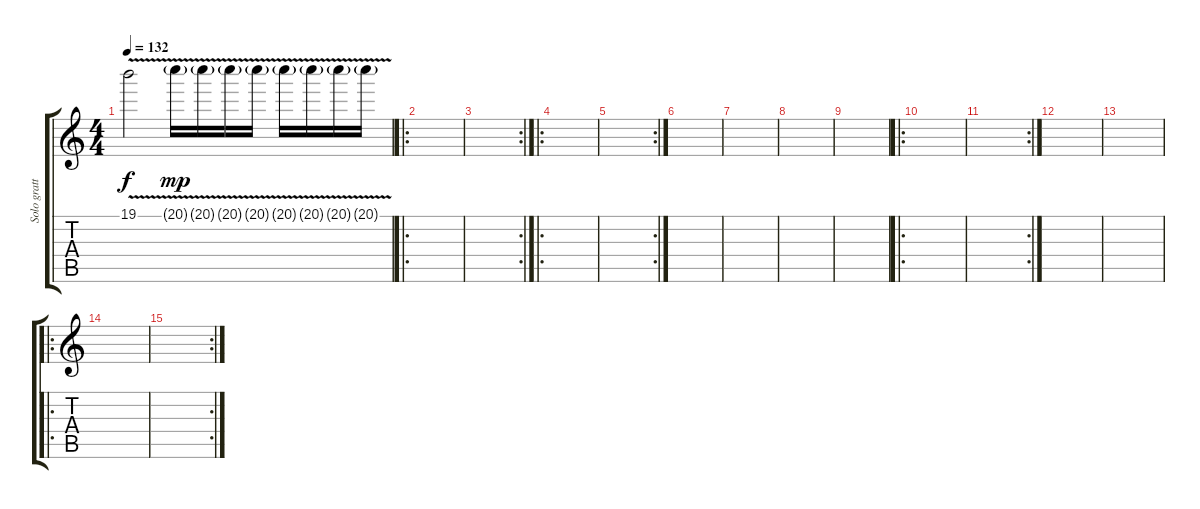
\track ("Solo gratte" "Solo gratt") {instrument overdrivenguitar}
\staff {score tabs}
\tuning (E4 B3 G3 D3 A2 E2) {hide}
\ts (4 4)
\tempo 132
\clef g2
\ks c
19.1{v}.2{dy f} 20.1{v g}.16{dy mp} 20.1{v g}.16 20.1{v g}.16 20.1{v g}.16 20.1{v g}.16 20.1{v g}.16 20.1{v g}.16 20.1{v g}.16 |
\ro
|
\rc 2
|
\ro
|
\rc 2
|
|
|
|
|
\ro
|
\rc 2
|
|
|
\ro
|
\rc 2
